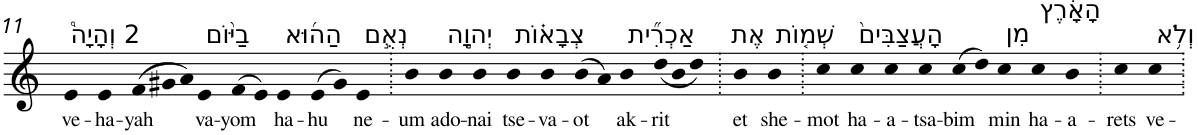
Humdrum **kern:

**kern	**text
*part1	*part1
*staff1	*staff1
*I"Piano	*
*I'Pno	*
!!LO:PB:g=z
*clefG2	*
*k[]	*
=11	=11
!LO:TX:a:t=2 וְהָיָה֩	!
!	!LO:LY:b
4e	ve-
!	!LO:LY:b
4e	-ha-
!	!LO:LY:b
(>12f	-yah
12g#X	.
12a)	.
!LO:TX:a:t=בַיּ֨וֹם	!
!	!LO:LY:b
4e	va-
!	!LO:LY:b
(>8f	-yom
8e)	.
!LO:TX:a:t=הַה֜וּא	!
!	!LO:LY:b
4e	ha-
!	!LO:LY:b
(>8e	-hu
8g#)	.
!LO:TX:a:t=נְאֻ֣ם	!
!	!LO:LY:b
4e	ne-
=12.	=12.
!	!LO:LY:b
4b	-um
!LO:TX:a:t=יְהוָ֣ה	!
!	!LO:LY:b
4b	ado-
!	!LO:LY:b
4b	-nai
!LO:TX:a:t=צְבָא֗וֹת	!
!	!LO:LY:b
4b	tse-
!	!LO:LY:b
4b	-va-
!	!LO:LY:b
(>8b	-ot
8a)	.
!LO:TX:a:t=אַכְרִ֞ית	!
!	!LO:LY:b
4b	ak-
!	!LO:LY:b
(<12dd	-rit
12b	.
12dd)	.
=13.	=13.
!LO:TX:a:t=אֶת	!
!	!LO:LY:b
4b	et
!LO:TX:a:t=שְׁמ֤וֹת	!
!	!LO:LY:b
4b	she-
=14.	=14.
!	!LO:LY:b
4cc	-mot
!LO:TX:a:t=הָעֲצַבִּים֙	!
!	!LO:LY:b
4cc	ha-
!	!LO:LY:b
4cc	-a-
!	!LO:LY:b
4cc	-tsa-
!	!LO:LY:b
(>8cc	-bim
8dd)	.
!LO:TX:a:t=מִן	!
!	!LO:LY:b
4cc	min
!LO:TX:a:t=הָאָ֔רֶץ	!
!	!LO:LY:b
4cc	ha-
!	!LO:LY:b
4b	-a-
=15.	=15.
!	!LO:LY:b
4cc	-rets
!LO:TX:a:t=וְלֹ֥א	!
!	!LO:LY:b
4cc	ve-
=.	=.
*-	*-
